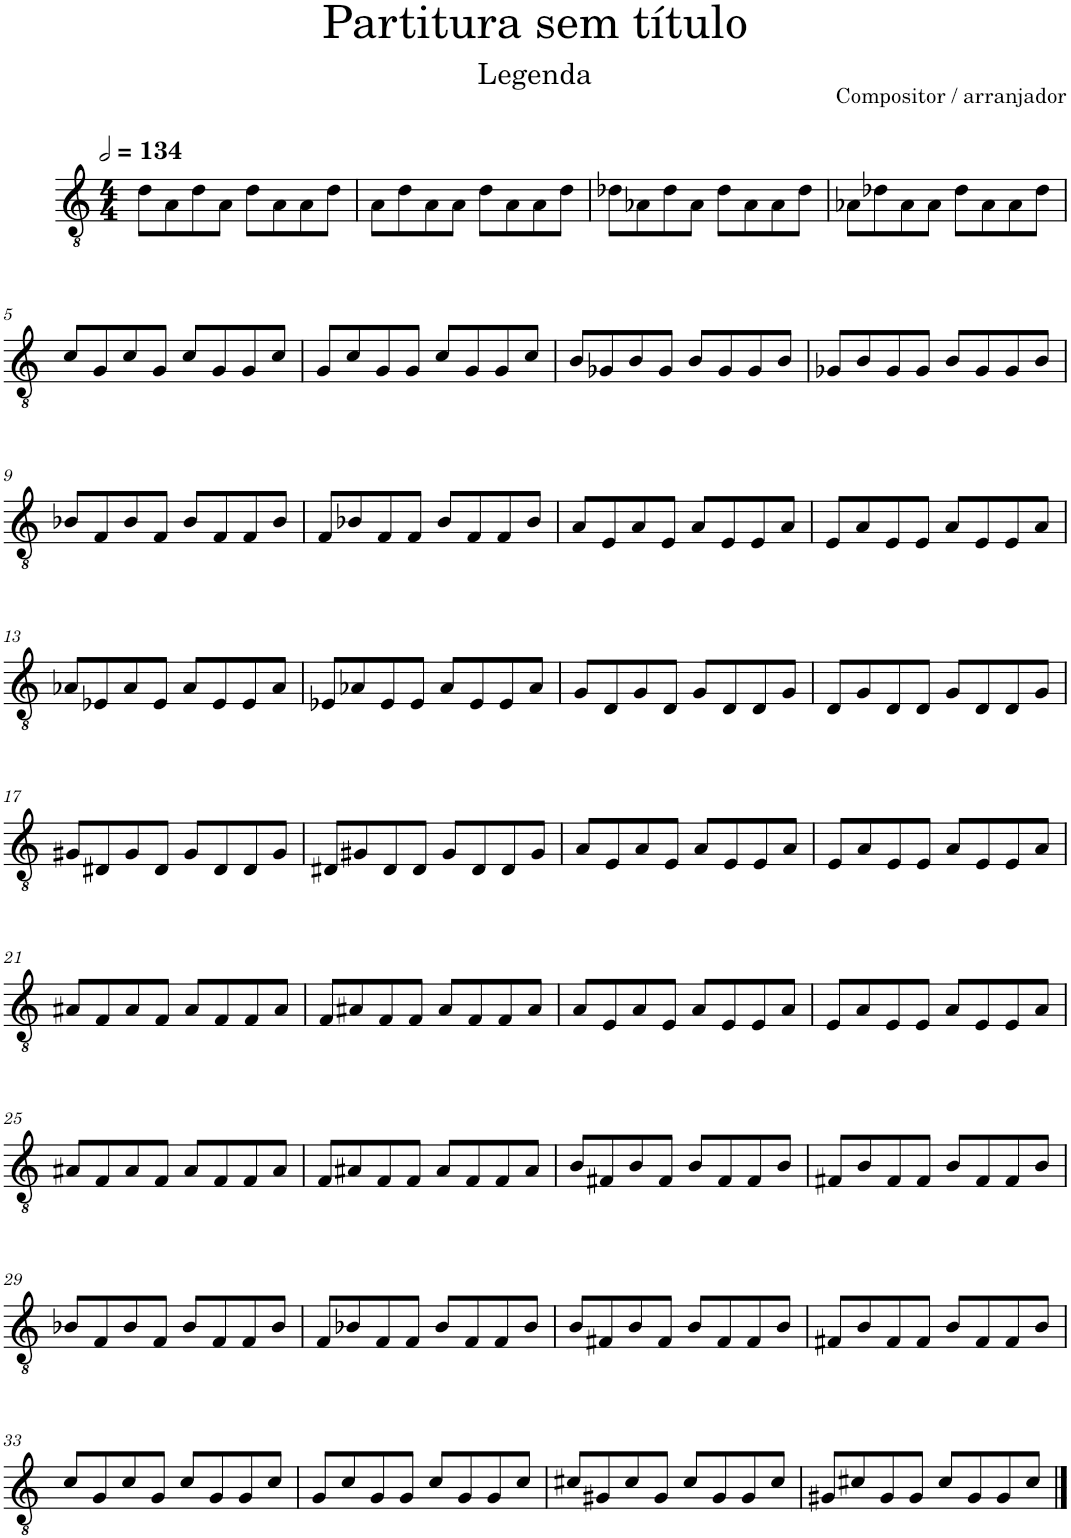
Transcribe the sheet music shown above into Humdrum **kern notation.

**kern
*part1
*staff1
*I"Guitarra Elétrica
*I'Guit. El.
*clefGv2
*k[]
*M4/4
*MM268
=1
8d\L
8A\
8d\
8A\J
8d\L
8A\
8A\
8d\J
=2
8A\L
8d\
8A\
8A\J
8d\L
8A\
8A\
8d\J
=3
8d-X\L
8A-X\
8d-\
8A-\J
8d-\L
8A-\
8A-\
8d-\J
=4
8A-X\L
8d-X\
8A-\
8A-\J
8d-\L
8A-\
8A-\
8d-\J
!!LO:LB:g=z
=5
8c/L
8G/
8c/
8G/J
8c/L
8G/
8G/
8c/J
=6
8G/L
8c/
8G/
8G/J
8c/L
8G/
8G/
8c/J
=7
8B/L
8G-X/
8B/
8G-/J
8B/L
8G-/
8G-/
8B/J
=8
8G-X/L
8B/
8G-/
8G-/J
8B/L
8G-/
8G-/
8B/J
!!LO:LB:g=z
=9
8B-X/L
8F/
8B-/
8F/J
8B-/L
8F/
8F/
8B-/J
=10
8F/L
8B-X/
8F/
8F/J
8B-/L
8F/
8F/
8B-/J
=11
8A/L
8E/
8A/
8E/J
8A/L
8E/
8E/
8A/J
=12
8E/L
8A/
8E/
8E/J
8A/L
8E/
8E/
8A/J
!!LO:LB:g=z
=13
8A-X/L
8E-X/
8A-/
8E-/J
8A-/L
8E-/
8E-/
8A-/J
=14
8E-X/L
8A-X/
8E-/
8E-/J
8A-/L
8E-/
8E-/
8A-/J
=15
8G/L
8D/
8G/
8D/J
8G/L
8D/
8D/
8G/J
=16
8D/L
8G/
8D/
8D/J
8G/L
8D/
8D/
8G/J
!!LO:LB:g=z
=17
8G#X/L
8D#X/
8G#/
8D#/J
8G#/L
8D#/
8D#/
8G#/J
=18
8D#X/L
8G#X/
8D#/
8D#/J
8G#/L
8D#/
8D#/
8G#/J
=19
8A/L
8E/
8A/
8E/J
8A/L
8E/
8E/
8A/J
=20
8E/L
8A/
8E/
8E/J
8A/L
8E/
8E/
8A/J
!!LO:LB:g=z
=21
8A#X/L
8F/
8A#/
8F/J
8A#/L
8F/
8F/
8A#/J
=22
8F/L
8A#X/
8F/
8F/J
8A#/L
8F/
8F/
8A#/J
=23
8A/L
8E/
8A/
8E/J
8A/L
8E/
8E/
8A/J
=24
8E/L
8A/
8E/
8E/J
8A/L
8E/
8E/
8A/J
!!LO:LB:g=z
=25
8A#X/L
8F/
8A#/
8F/J
8A#/L
8F/
8F/
8A#/J
=26
8F/L
8A#X/
8F/
8F/J
8A#/L
8F/
8F/
8A#/J
=27
8B/L
8F#X/
8B/
8F#/J
8B/L
8F#/
8F#/
8B/J
=28
8F#X/L
8B/
8F#/
8F#/J
8B/L
8F#/
8F#/
8B/J
!!LO:LB:g=z
=29
8B-X/L
8F/
8B-/
8F/J
8B-/L
8F/
8F/
8B-/J
=30
8F/L
8B-X/
8F/
8F/J
8B-/L
8F/
8F/
8B-/J
=31
8B/L
8F#X/
8B/
8F#/J
8B/L
8F#/
8F#/
8B/J
=32
8F#X/L
8B/
8F#/
8F#/J
8B/L
8F#/
8F#/
8B/J
!!LO:LB:g=z
=33
8c/L
8G/
8c/
8G/J
8c/L
8G/
8G/
8c/J
=34
8G/L
8c/
8G/
8G/J
8c/L
8G/
8G/
8c/J
=35
8c#X/L
8G#X/
8c#/
8G#/J
8c#/L
8G#/
8G#/
8c#/J
=36
8G#X/L
8c#X/
8G#/
8G#/J
8c#/L
8G#/
8G#/
8c#/J
==
*-
